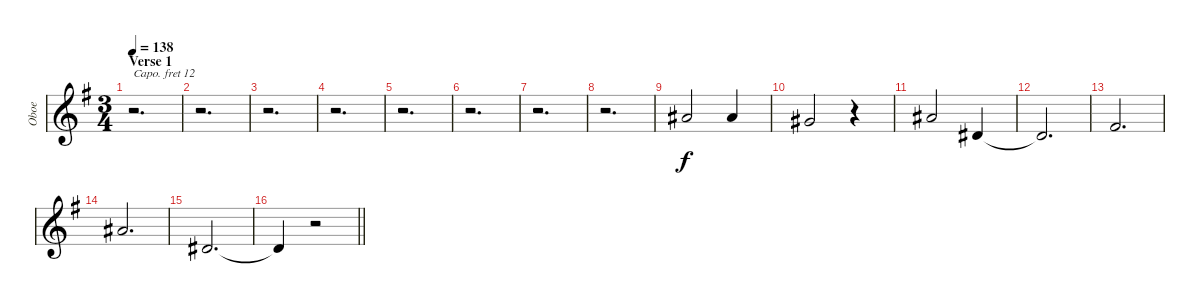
\track ("Oboe" "Oboe") {instrument oboe}
\staff {score}
\capo 12
\tuning (Eb4 Bb3 Gb3 Db3 Ab2 Eb2) {hide}
\ts (3 4)
\section ("" "Verse 1")
\tempo 138
\clef g2
\ks eminor
r.2{d dy f} |
r.2{d} |
r.2{d} |
r.2{d} |
r.2{d} |
r.2{d} |
r.2{d} |
r.2{d} |
4.3.2 4.3.4 |
2.3.2 r.4 |
4.3.2 2.4.4 |
2.4{t}.2{d} |
5.4.2{d} |
4.3.2{d} |
2.4.2{d} |
\barLineRight lightlight
2.4{t}.4 r.2
